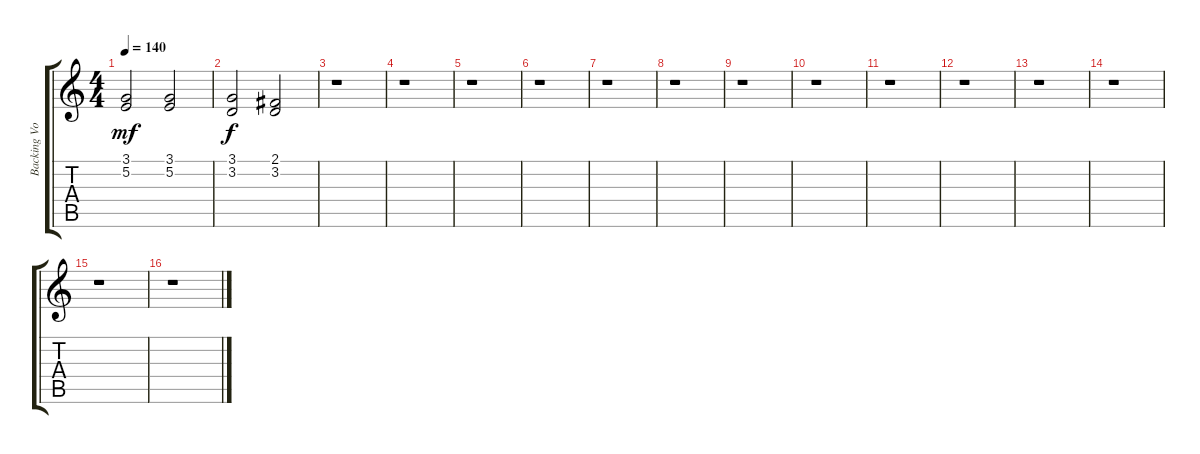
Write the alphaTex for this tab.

\track ("Backing Vocals" "Backing Vo") {instrument choiraahs}
\staff {score tabs}
\tuning (E4 B3 G3 D3 A2 E2) {hide}
\ts (4 4)
\tempo 140
\clef g2
\ks c
(3.1 5.2).2{dy mf} (3.1 5.2).2 |
(3.1 3.2).2{dy f} (2.1 3.2).2 |
r.1 |
r.1 |
r.1 |
r.1 |
r.1 |
r.1 |
r.1 |
r.1 |
r.1 |
r.1 |
r.1 |
r.1 |
r.1 |
r.1
